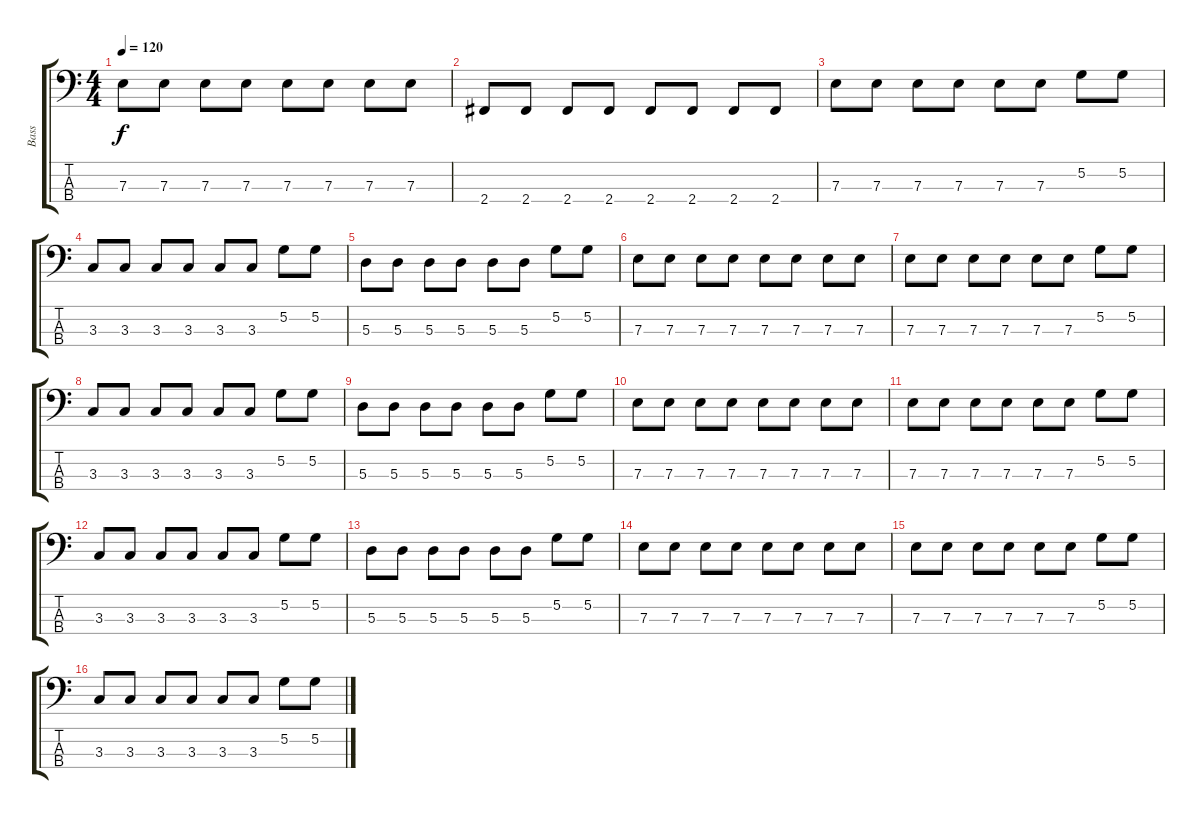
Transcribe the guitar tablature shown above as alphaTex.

\track ("Bass" "Bass") {instrument electricbassfinger}
\staff {score tabs}
\tuning (G2 D2 A1 E1) {hide}
\ts (4 4)
\tempo 120
\clef f4
\ks c
7.3.8{dy f} 7.3.8 7.3.8 7.3.8 7.3.8 7.3.8 7.3.8 7.3.8 |
2.4.8 2.4.8 2.4.8 2.4.8 2.4.8 2.4.8 2.4.8 2.4.8 |
7.3.8 7.3.8 7.3.8 7.3.8 7.3.8 7.3.8 5.2.8 5.2.8 |
3.3.8 3.3.8 3.3.8 3.3.8 3.3.8 3.3.8 5.2.8 5.2.8 |
5.3.8 5.3.8 5.3.8 5.3.8 5.3.8 5.3.8 5.2.8 5.2.8 |
7.3.8 7.3.8 7.3.8 7.3.8 7.3.8 7.3.8 7.3.8 7.3.8 |
7.3.8 7.3.8 7.3.8 7.3.8 7.3.8 7.3.8 5.2.8 5.2.8 |
3.3.8 3.3.8 3.3.8 3.3.8 3.3.8 3.3.8 5.2.8 5.2.8 |
5.3.8 5.3.8 5.3.8 5.3.8 5.3.8 5.3.8 5.2.8 5.2.8 |
7.3.8 7.3.8 7.3.8 7.3.8 7.3.8 7.3.8 7.3.8 7.3.8 |
7.3.8 7.3.8 7.3.8 7.3.8 7.3.8 7.3.8 5.2.8 5.2.8 |
3.3.8 3.3.8 3.3.8 3.3.8 3.3.8 3.3.8 5.2.8 5.2.8 |
5.3.8 5.3.8 5.3.8 5.3.8 5.3.8 5.3.8 5.2.8 5.2.8 |
7.3.8 7.3.8 7.3.8 7.3.8 7.3.8 7.3.8 7.3.8 7.3.8 |
7.3.8 7.3.8 7.3.8 7.3.8 7.3.8 7.3.8 5.2.8 5.2.8 |
3.3.8 3.3.8 3.3.8 3.3.8 3.3.8 3.3.8 5.2.8 5.2.8
